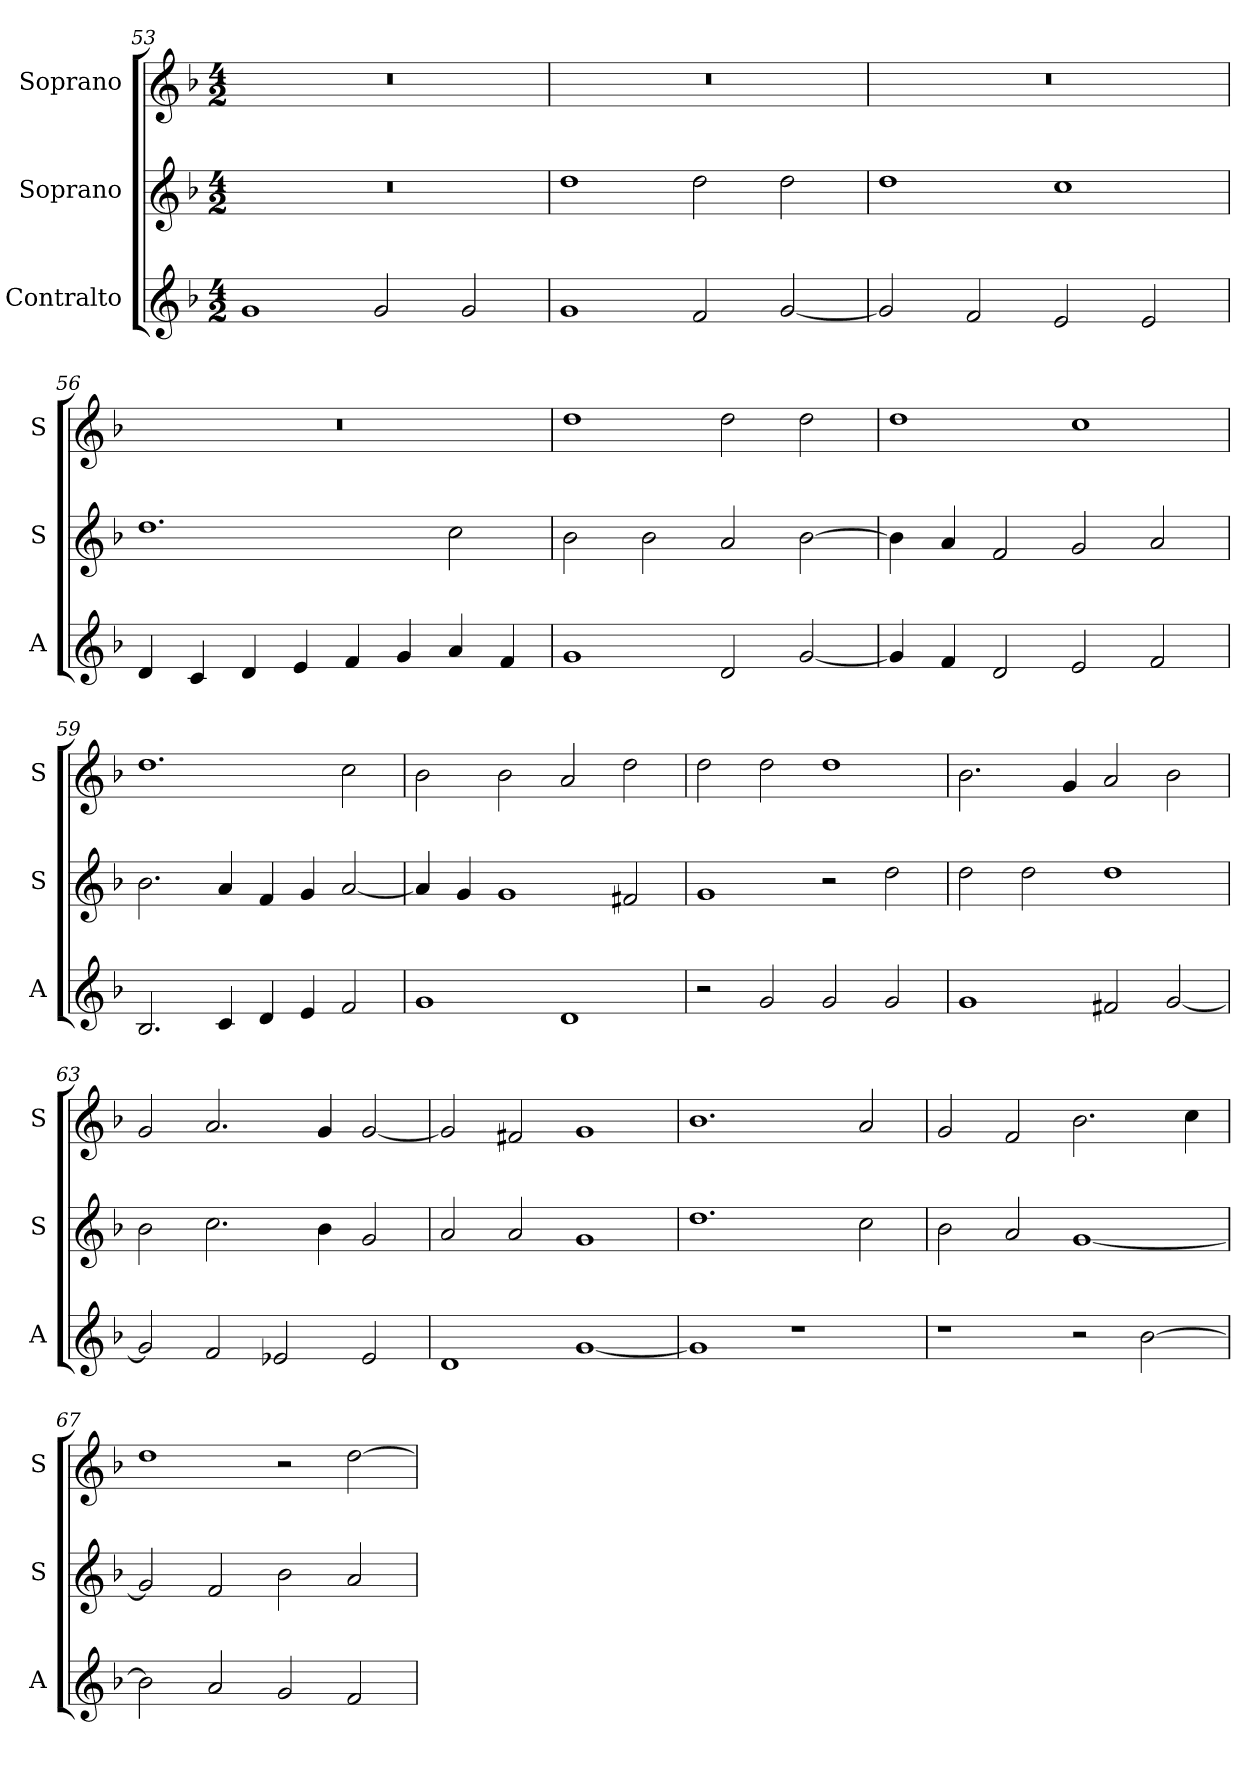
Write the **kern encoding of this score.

**kern	**kern	**kern
*part3	*part2	*part1
*staff3	*staff2	*staff1
*I"Contralto	*I"Soprano	*I"Soprano
*I'A	*I'S	*I'S
*clefG2	*clefG2	*clefG2
*k[b-]	*k[b-]	*k[b-]
*G:dor	*G:dor	*G:dor
*M4/2	*M4/2	*M4/2
=53	=53	=53
1g	0r	0r
2g	.	.
2g	.	.
=54	=54	=54
1g	1dd	0r
2f	2dd	.
[2g	2dd	.
=55	=55	=55
2g]	1dd	0r
2f	.	.
2e	1cc	.
2e	.	.
=56	=56	=56
4d	1.dd	0r
4c	.	.
4d	.	.
4e	.	.
4f	.	.
4g	.	.
4a	2cc	.
4f	.	.
=57	=57	=57
1g	2b-	1dd
.	2b-	.
2d	2a	2dd
[2g	[2b-	2dd
=58	=58	=58
4g]	4b-]	1dd
4f	4a	.
2d	2f	.
2e	2g	1cc
2f	2a	.
=59	=59	=59
2.B-	2.b-	1.dd
4c	4a	.
4d	4f	.
4e	4g	.
2f	[2a	2cc
=60	=60	=60
1g	4a]	2b-
.	4g	.
.	1g	2b-
1d	.	2a
.	2f#X	2dd
=61	=61	=61
2r	1g	2dd
2g	.	2dd
2g	2r	1dd
2g	2dd	.
=62	=62	=62
1g	2dd	2.b-
.	2dd	.
.	.	4g
2f#X	1dd	2a
[2g	.	2b-
=63	=63	=63
2g]	2b-	2g
2f	2.cc	2.a
2e-X	.	.
.	4b-	4g
2e-	2g	[2g
=64	=64	=64
1d	2a	2g]
.	2a	2f#X
[1g	1g	1g
=65	=65	=65
1g]	1.dd	1.b-
1r	.	.
.	2cc	2a
=66	=66	=66
1r	2b-	2g
.	2a	2f
2r	[1g	2.b-
[2b-	.	.
.	.	4cc
=67	=67	=67
2b-]	2g]	1dd
2a	2f	.
2g	2b-	2r
2f	2a	[2dd
=	=	=
*-	*-	*-
